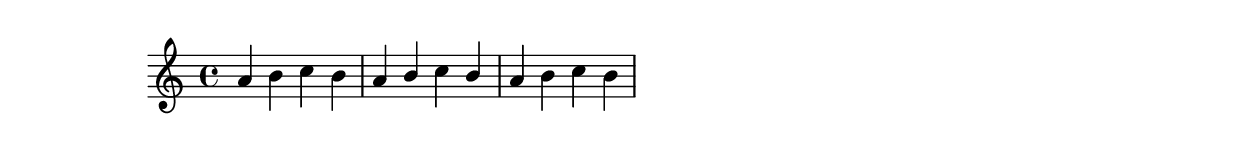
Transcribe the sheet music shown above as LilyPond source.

%% Do not edit this file; it is automatically
%% generated from LSR http://lsr.dsi.unimi.it
%% This file is in the public domain.
\version "2.13.16"

\header {
  lsrtags = "editorial-annotations"

%% Translation of GIT committish: 00ef2ac3dd16e21c9ffdffaa4d6d043a3f1a76e6
  texidoces = "
La dirección predeterminada de las plicas sobre la tercera línea
del pentagrama está determinada por la propiedad
@code{neutral-direction} del objeto @code{Stem}.

"
  doctitlees = "Dirección predeterminada de las plicas sobre la tercera línea del pentagrama"


%% Translation of GIT committish: d96023d8792c8af202c7cb8508010c0d3648899d
  texidocde = "
Die Richtung von Hälsen auf der mittleren Linie kann mit der @code{Stem}-Eigenschaft
@code{neutral-direction} gesetzt werden.

"
  doctitlede = "Standardrichtung für Hälse auf der Mittellinie"

  texidoc = "
The default direction of stems on the center line of the staff is set
by the @code{Stem} property @code{neutral-direction}.

"
  doctitle = "Default direction of stems on the center line of the staff"
} % begin verbatim

\relative c'' {
  a4 b c b
  \override Stem #'neutral-direction = #up
  a4 b c b
  \override Stem #'neutral-direction = #down
  a4 b c b
}

